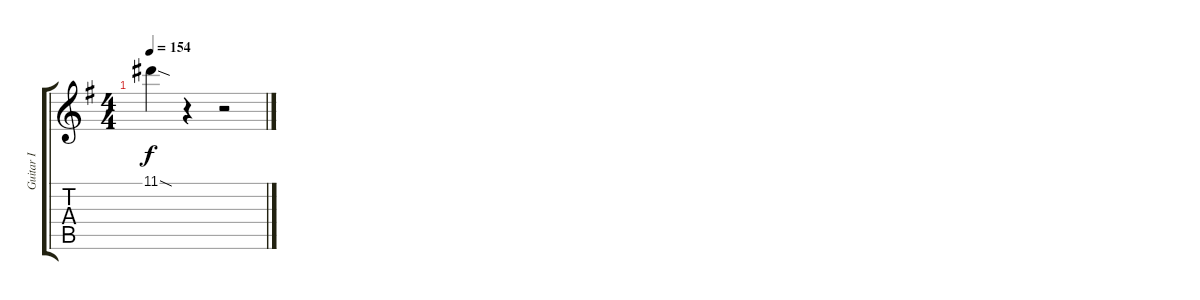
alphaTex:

\track ("Guitar I" "Guitar I") {instrument overdrivenguitar}
\staff {score tabs}
\tuning (E4 B3 G3 D3 A2 E2) {hide}
\ts (4 4)
\tempo 154
\clef g2
\ks g
11.1{sod}.4{dy f} r.4 r.2
